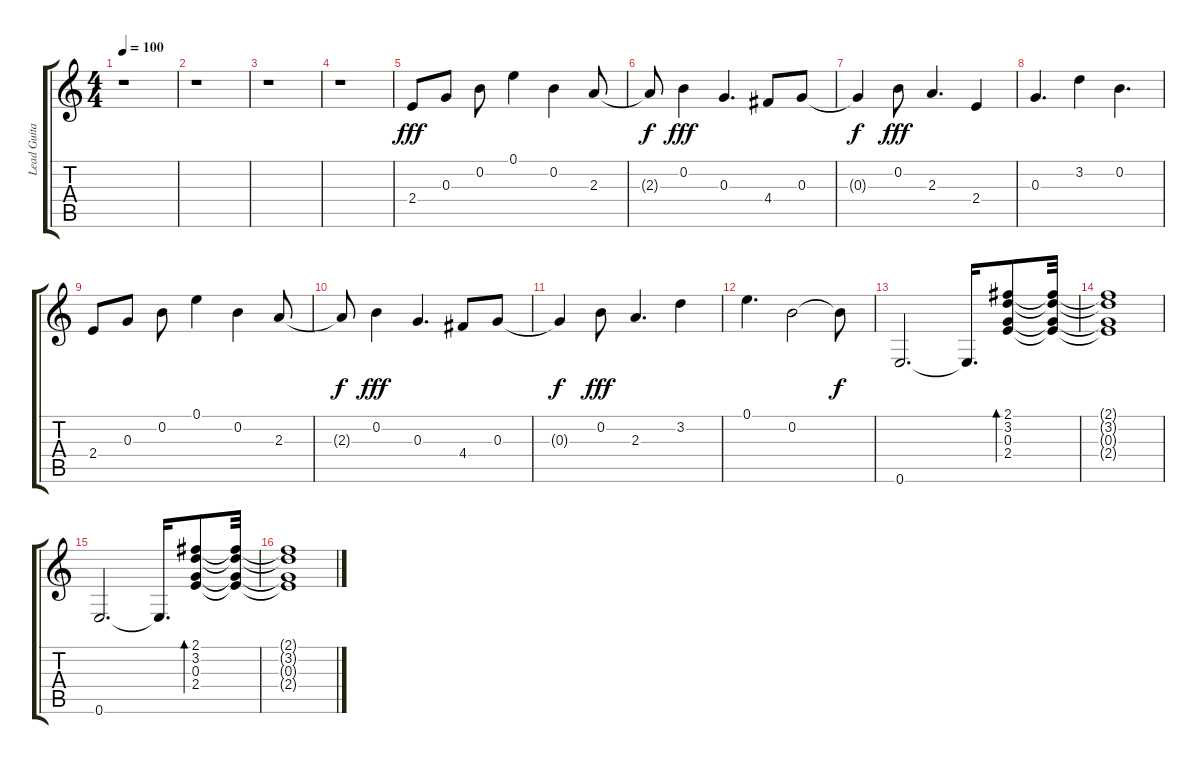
\track ("Lead Guitar" "Lead Guita") {instrument distortionguitar}
\staff {score tabs}
\tuning (E4 B3 G3 D3 A2 E2) {hide}
\ts (4 4)
\tempo 100
\clef g2
\ks c
r.1{dy f} |
r.1 |
r.1 |
r.1 |
2.4.8{dy fff volume 16} 0.3.8 0.2.8 0.1.4 0.2.4 2.3.8 |
2.3{t}.8{dy f} 0.2.4{dy fff} 0.3.4{d} 4.4.8 0.3.8 |
0.3{t}.4{dy f} 0.2.8{dy fff} 2.3.4{d} 2.4.4 |
0.3.4{d} 3.2.4 0.2.4{d} |
2.4.8 0.3.8 0.2.8 0.1.4 0.2.4 2.3.8 |
2.3{t}.8{dy f} 0.2.4{dy fff} 0.3.4{d} 4.4.8 0.3.8 |
0.3{t}.4{dy f} 0.2.8{dy fff} 2.3.4{d} 3.2.4 |
0.1.4{d} 0.2.2 0.2{t}.8{dy f} |
0.6.2{d} 0.6{t}.16{d} (2.1 3.2 0.3 2.4).8{bd 240} (2.1{t} 3.2{t} 0.3{t} 2.4{t}).32 |
(2.1{t} 3.2{t} 0.3{t} 2.4{t}).1 |
0.6.2{d} 0.6{t}.16{d} (2.1 3.2 0.3 2.4).8{bd 240} (2.1{t} 3.2{t} 0.3{t} 2.4{t}).32 |
(2.1{t} 3.2{t} 0.3{t} 2.4{t}).1
